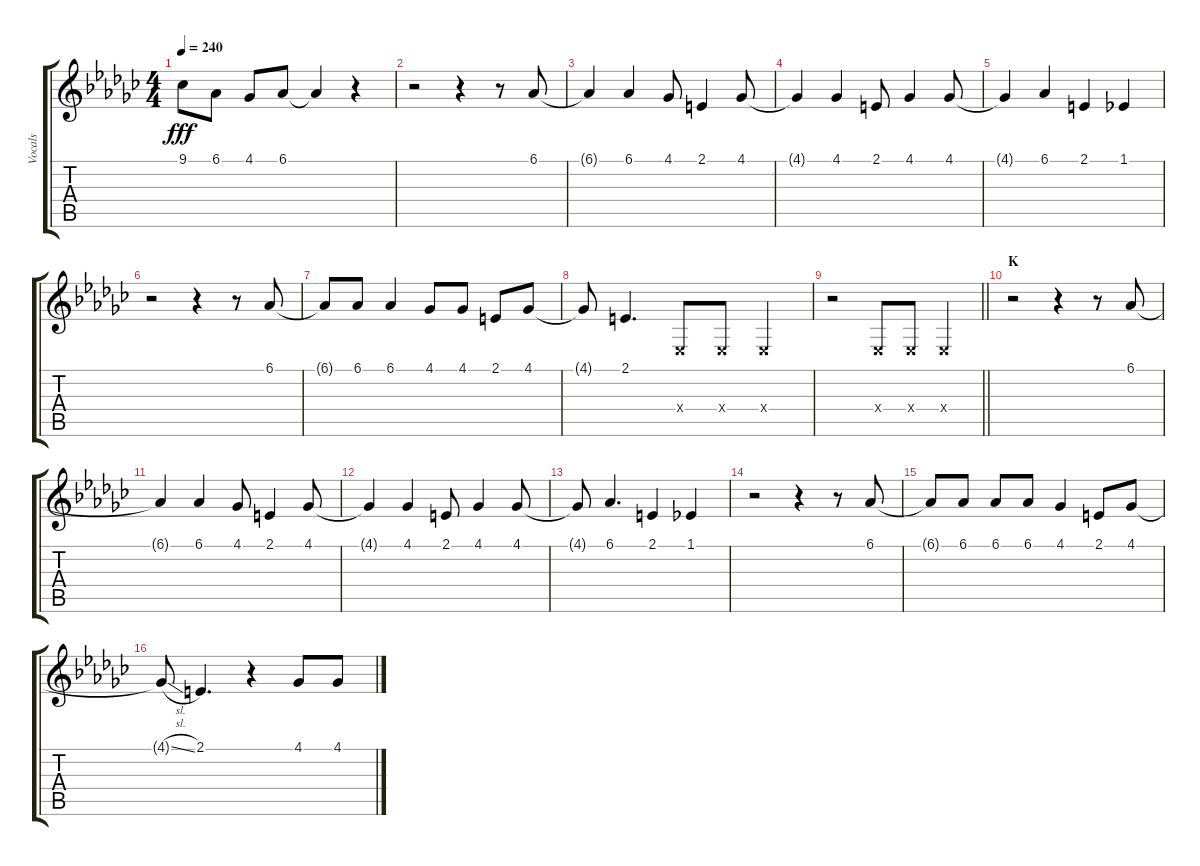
\track ("Vocals" "Vocals") {instrument voiceoohs}
\staff {score tabs}
\tuning (D4 A3 F3 C3 G2 D2) {hide}
\ts (4 4)
\tempo 240
\clef g2
\ks gb
9.1.8{dy fff} 6.1.8 4.1.8 6.1.8 6.1{t}.4 r.4 |
r.2 r.4 r.8 6.1.8 |
6.1{t}.4 6.1.4 4.1.8 2.1.4 4.1.8 |
4.1{t}.4 4.1.4 2.1.8 4.1.4 4.1.8 |
4.1{t}.4 6.1.4 2.1.4 1.1.4 |
r.2 r.4 r.8 6.1.8 |
6.1{t}.8 6.1.8 6.1.4 4.1.8 4.1.8 2.1.8 4.1.8 |
4.1{t}.8 2.1.4{d} 3.4{x}.8 3.4{x}.8 3.4{x}.4 |
\barLineRight lightlight
r.2 3.4{x}.8 3.4{x}.8 3.4{x}.4 |
\section ("" "K")
r.2 r.4 r.8 6.1.8 |
6.1{t}.4 6.1.4 4.1.8 2.1.4 4.1.8 |
4.1{t}.4 4.1.4 2.1.8 4.1.4 4.1.8 |
4.1{t}.8 6.1.4{d} 2.1.4 1.1.4 |
r.2 r.4 r.8 6.1.8 |
6.1{t}.8 6.1.8 6.1.8 6.1.8 4.1.4 2.1.8 4.1.8 |
4.1{sl t}.8 2.1.4{d} r.4 4.1.8 4.1.8
